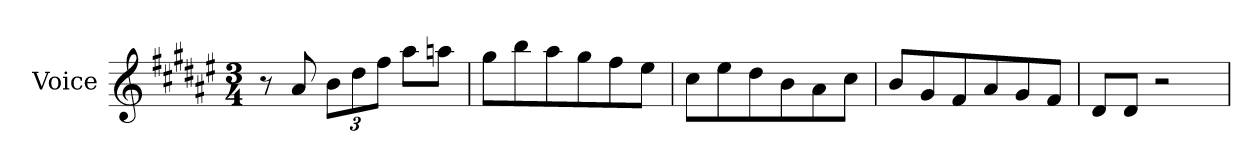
**kern
*part1
*staff1
*I"Voice
*I'Voice
*clefG2
*k[f#c#g#d#a#e#]
*M3/4
=1
8r
8a#/
12b\L
12dd#\
12ff#\J
8aa#\L
8aan\J
=2
8gg#\L
8bb\
8aa#\
8gg#\
8ff#\
8ee#\J
=3
8cc#\L
8ee#\
8dd#\
8b\
8a#\
8cc#\J
=4
8b/L
8g#/
8f#/
8a#/
8g#/
8f#/J
=5
8d#/L
8d#/J
2rcc
=
*-
